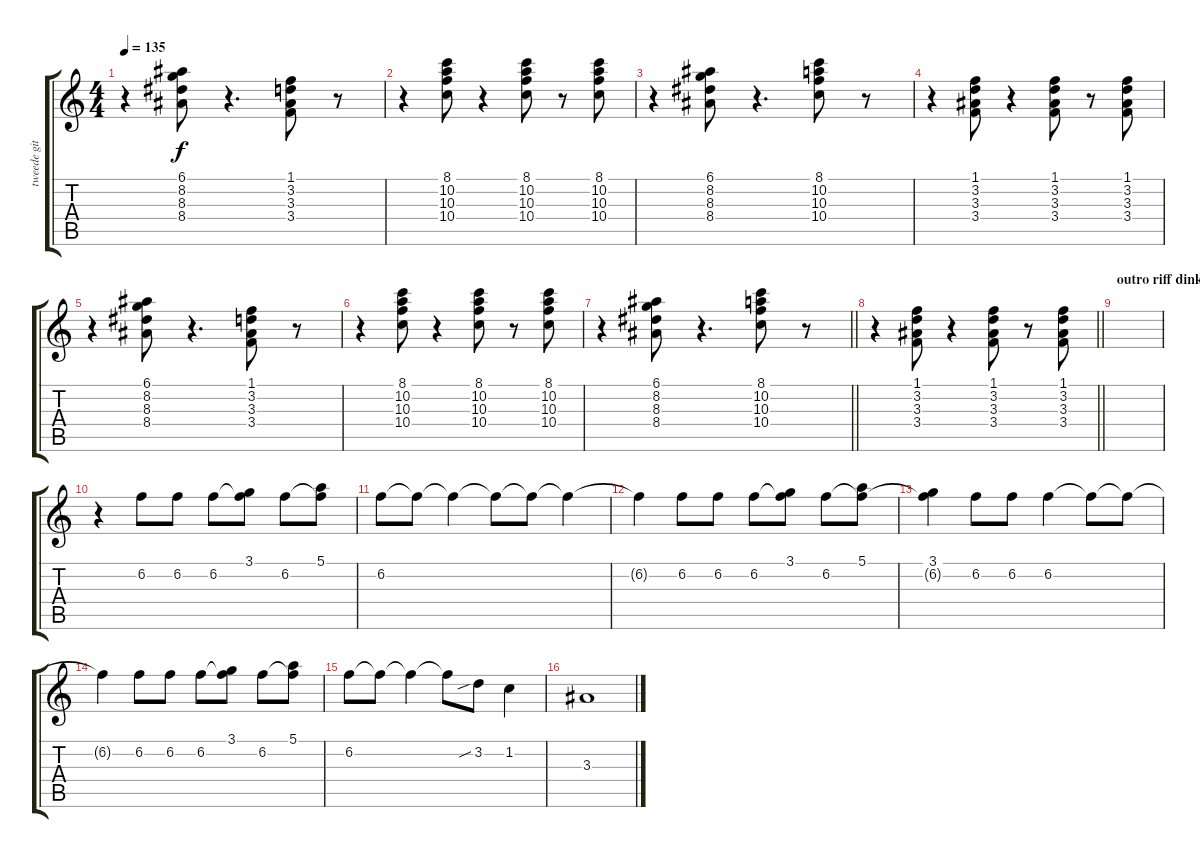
\track ("tweede gitaar" "tweede git") {instrument overdrivenguitar}
\staff {score tabs}
\tuning (E4 B3 G3 D3 A2 E2) {hide}
\ts (4 4)
\tempo 135
\clef g2
\ks c
r.4{dy f} (6.1 8.2 8.3 8.4).8 r.4{d} (1.1 3.2 3.3 3.4).8 r.8 |
r.4 (8.1 10.2 10.3 10.4).8 r.4 (8.1 10.2 10.3 10.4).8 r.8 (8.1 10.2 10.3 10.4).8 |
r.4 (6.1 8.2 8.3 8.4).8 r.4{d} (8.1 10.2 10.3 10.4).8 r.8 |
r.4 (1.1 3.2 3.3 3.4).8 r.4 (1.1 3.2 3.3 3.4).8 r.8 (1.1 3.2 3.3 3.4).8 |
r.4 (6.1 8.2 8.3 8.4).8 r.4{d} (1.1 3.2 3.3 3.4).8 r.8 |
r.4 (8.1 10.2 10.3 10.4).8 r.4 (8.1 10.2 10.3 10.4).8 r.8 (8.1 10.2 10.3 10.4).8 |
\barLineRight lightlight
r.4 (6.1 8.2 8.3 8.4).8 r.4{d} (8.1 10.2 10.3 10.4).8 r.8 |
\barLineRight lightlight
r.4 (1.1 3.2 3.3 3.4).8 r.4 (1.1 3.2 3.3 3.4).8 r.8 (1.1 3.2 3.3 3.4).8 |
\section ("" "outro riff dink")
|
r.4 6.2.8 6.2.8 6.2.8 (3.1 6.2{t}).8 6.2.8 (5.1 6.2{t}).8 |
6.2.8 6.2{t}.8 6.2{t}.4 6.2{t}.8 6.2{t}.8 6.2{t}.4 |
6.2{t}.4 6.2.8 6.2.8 6.2.8 (3.1 6.2{t}).8 6.2.8 (5.1 6.2{t}).8 |
(3.1 6.2{t}).4 6.2.8 6.2.8 6.2.4 6.2{t}.8 6.2{t}.8 |
6.2{t}.4 6.2.8 6.2.8 6.2.8 (3.1 6.2{t}).8 6.2.8 (5.1 6.2{t}).8 |
6.2.8 6.2{t}.8 6.2{t}.4 6.2{t}.8 3.2{sib}.8 1.2.4 |
3.3.1
